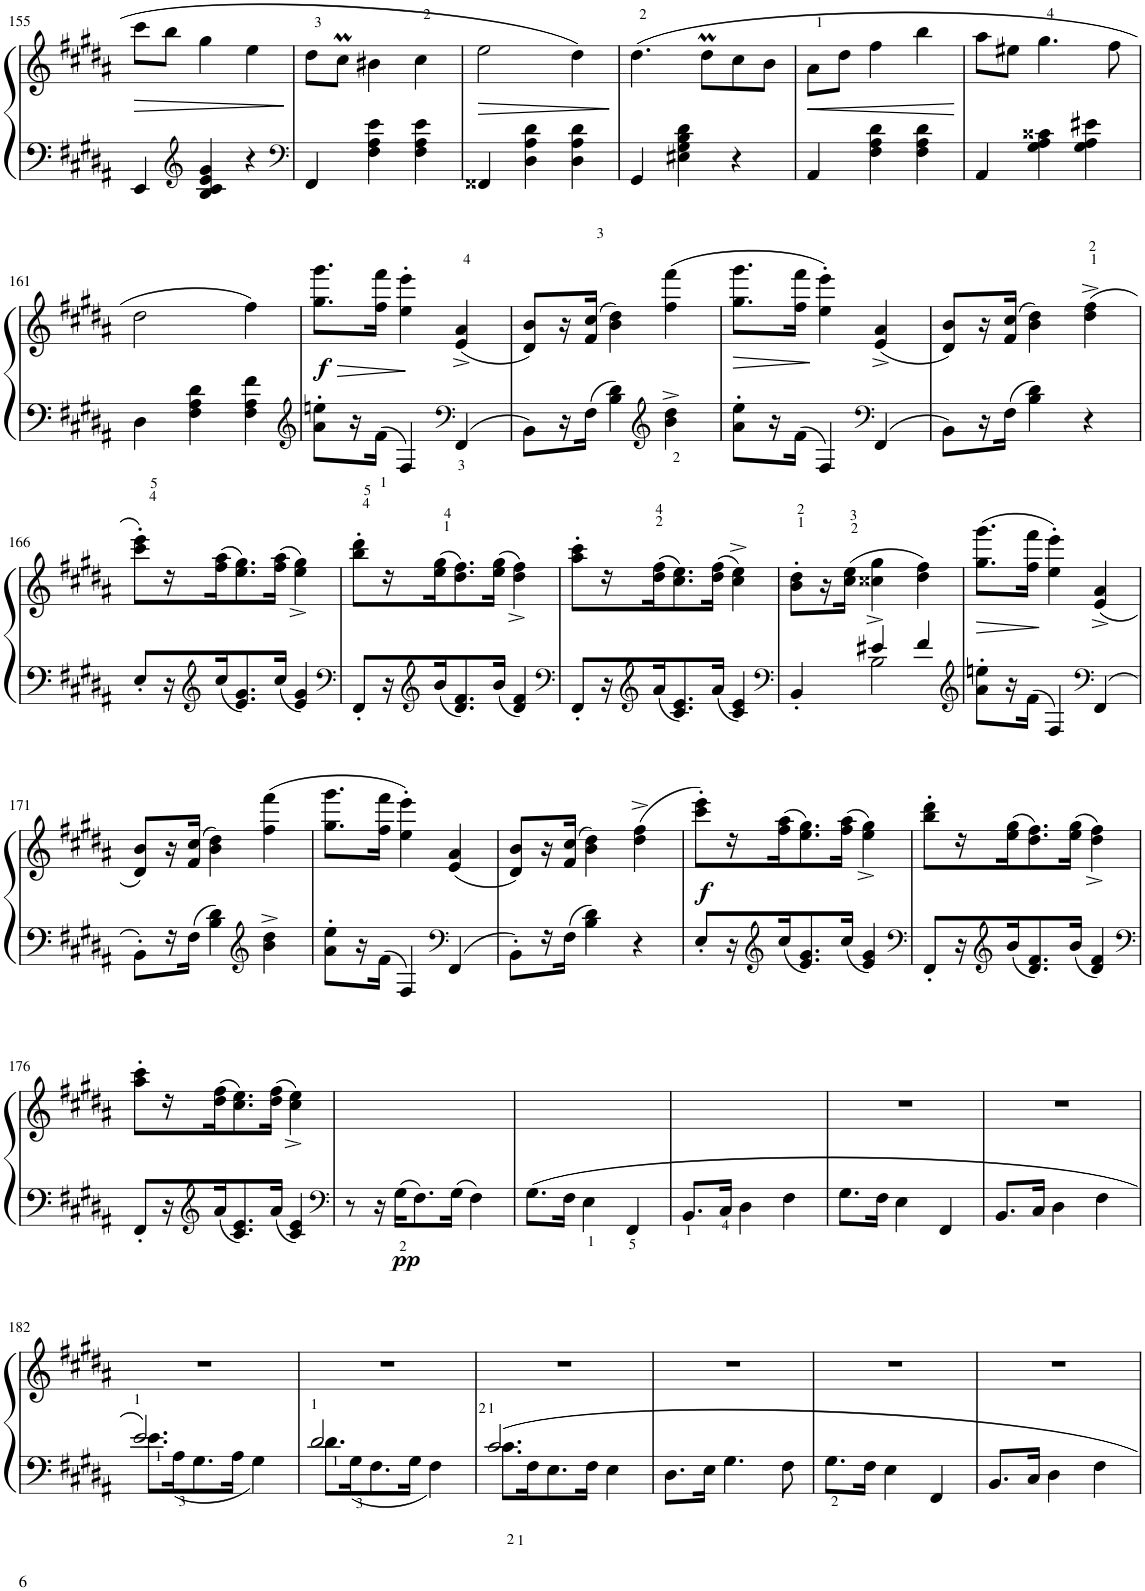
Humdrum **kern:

**kern	**kern	**dynam
*part1	*part1	*part1
*staff2	*staff1	*staff1/2
*I"Part 1	*	*
!!LO:PB:g=z
*clefF4	*clefG2	*
*k[f#c#g#d#a#]	*k[f#c#g#d#a#]	*
*M3/4	*M3/4	*
=155	=155	=155
!	!	!LO:HP:b
4EE/	8ccc#\L	>
.	8bb\J	.
*clefG2	*	*
4B/ 4c#/ 4e/ 4g#/	4gg#\	.
4r	4ee\	.
.	.	]
=156	=156	=156
*clefF4	*	*
4FF#/	8dd#\L	.
.	8cc#M\J	.
4F#\ 4A#\ 4e\	4b#X\	.
4F#\ 4A#\ 4e\	4cc#\	.
=157	=157	=157
!	!	!LO:HP:b
4FF##X/	2ee\	>
4D#\ 4A#\ 4d#\	.	.
4D#\ 4A#\ 4d#\	4dd#\	.
.	.	]
=158	=158	=158
4GG#/	(4.dd#\	.
4E#X\ 4G#\ 4B\ 4d#\	.	.
.	8dd#m\L	.
4r	8cc#\	.
.	8b\J	.
=159	=159	=159
!	!	!LO:HP:b
4AA#/	8a#\L	<
.	8dd#\J	.
4F#\ 4A#\ 4d#\	4ff#\	.
4F#\ 4A#\ 4d#\	4bb\	.
.	.	[
=160	=160	=160
4AA#/	8aa#\L	.
.	8ee#X\J	.
4G#\ 4A#\ 4c##X\	4.gg#\	.
4G#\ 4A#\ 4e#X\	.	.
.	8ff#\	.
!!LO:LB:g=z
=161	=161	=161
4D#\	2dd#\	.
4F#\ 4A#\ 4d#\	.	.
4F#\ 4A#\ 4f#\	4ff#\)	.
=162	=162	=162
*clefG2	*	*
!	!	!LO:HP:b
!	!	!LO:DY:n=1:b
8a#\' 8een\'L	8.gg#\ 8.ggg#\L	> f
16r	.	.
16f#<\JJ	16ff#\ 16fff#\Jk	.
4F#/	4ee\' 4eee\'	.
*clefF4	*	*
4FF#/	(4e/^ 4a#/^	]
=163	=163	=163
8BB\L	8d#/ 8b/L)	.
16r	16r	.
16F#\JJ	(16f#/ 16cc#/JJ	.
4B\ 4d#\	4b\ 4dd#\)	.
*clefG2	*	*
4b\<^ 4dd#\<^	(4ff#\ 4fff#\	.
=164	=164	=164
!	!	!LO:HP:b
8a#\' 8ee\'L	8.gg#\ 8.ggg#\L	>
16r	.	.
16f#\JJ	16ff#\ 16fff#\Jk	.
4F#/	4ee\' 4eee\')	]
*clefF4	*	*
4FF#/	(4e/^ 4a#/^	.
=165	=165	=165
8BB\L	8d#/ 8b/L)	.
16r	16r	.
16F#\JJ	(16f#/ 16cc#/JJ	.
4B\ 4d#\	4b\ 4dd#\)	.
4r	(4dd#\^ 4ff#\^	.
!!LO:LB:g=z
=166	=166	=166
8E'/L	8ccc#\' 8eee\'L)	.
16r	16r	.
*clefG2	*	*
16cc#/J	(16ff#\ 16aa#\J	.
8.e/ 8.g#/	8.ee\ 8.gg#\)	.
16cc#/Jk	(16ff#\ 16aa#\Jk	.
4e/ 4g#/	4ee\^< 4gg#\^<)	.
=167	=167	=167
*clefF4	*	*
8FF#'/L	8bb\' 8ddd#\'L	.
16r	16r	.
*clefG2	*	*
16b/J	(16ee\ 16gg#\J	.
8.d#/ 8.f#/	8.dd#\ 8.ff#\)	.
16b/Jk	(16ee\ 16gg#\Jk	.
4d#/ 4f#/	4dd#\^< 4ff#\^<)	.
=168	=168	=168
*clefF4	*	*
8FF#'/L	8aa#\' 8ccc#\'L	.
16r	16r	.
*clefG2	*	*
16a#/J	(16dd#\ 16ff#\J	.
8.c#/ 8.e/	8.cc#\ 8.ee\)	.
16a#/Jk	(16dd#\ 16ff#\Jk	.
4c#/ 4e/	4cc#\^ 4ee\^)	.
=169	=169	=169
*clefF4	*	*
*^	*	*
4BB'/	4ryy	8b\' 8dd#\'L	.
.	.	16r	.
.	.	(16cc#\ 16ee\JJ	.
4e#X/	2B\	4cc##X\^< 4gg#\^<	.
4f#/	.	4dd#\ 4ff#\)	.
*v	*v	*	*
=170	=170	=170
*clefG2	*	*
!	!	!LO:HP:b
8a#\' 8een\'L	(8.gg#\ 8.ggg#\L	>
16r	.	.
16f#\JJ	16ff#\ 16fff#\Jk	.
4F#/	4ee\' 4eee\')	]
*clefF4	*	*
4FF#/	(4e/^ 4a#/^	.
!!LO:LB:g=z
=171	=171	=171
8BB'\L	8d#/ 8b/L)	.
16r	16r	.
16F#\JJ	(16f#/ 16cc#/JJ	.
4B\ 4d#\	4b\ 4dd#\)	.
*clefG2	*	*
4b\^ 4dd#\^	(4ff#\ 4fff#\	.
=172	=172	=172
8a#\' 8ee\'L	8.gg#\ 8.ggg#\L	.
16r	.	.
16f#\JJ	16ff#\ 16fff#\Jk	.
4F#/	4ee\' 4eee\')	.
*clefF4	*	*
4FF#/	(4e/ 4a#/	.
=173	=173	=173
8BB'\L	8d#/ 8b/L)	.
16r	16r	.
16F#\JJ	(16f#/ 16cc#/JJ	.
4B\ 4d#\	4b\ 4dd#\)	.
4r	(4dd#\^ 4ff#\^	.
=174	=174	=174
!	!	!LO:DY:b
8E'/L	8ccc#\' 8eee\'L)	f
16r	16r	.
*clefG2	*	*
16cc#/J	(16ff#\ 16aa#\J	.
8.e/ 8.g#/	8.ee\ 8.gg#\)	.
16cc#/Jk	(16ff#\ 16aa#\Jk	.
4e/ 4g#/	4ee\^< 4gg#\^<)	.
=175	=175	=175
*clefF4	*	*
8FF#'/L	8bb\' 8ddd#\'L	.
16r	16r	.
*clefG2	*	*
16b/J	(16ee\ 16gg#\J	.
8.d#/ 8.f#/	8.dd#\ 8.ff#\)	.
16b/Jk	(16ee\ 16gg#\Jk	.
4d#/ 4f#/	4dd#\^< 4ff#\^<)	.
!!LO:LB:g=z
=176	=176	=176
*clefF4	*	*
8FF#'/L	8aa#\' 8ccc#\'L	.
16r	16r	.
*clefG2	*	*
16a#/J	(16dd#\ 16ff#\J	.
8.c#/ 8.e/	8.cc#\ 8.ee\)	.
16a#/Jk	(16dd#\ 16ff#\Jk	.
4c#/ 4e/	4cc#\^< 4ee\^<)	.
=177	=177	=177
*clefF4	*	*
8r	2.ryy	.
16r	.	.
!	!	!LO:DY:b=2
16G#<\KL	.	pp
8.F#\	.	.
16G#\Jk	.	.
4F#\	.	.
=178	=178	=178
8.G#\L	2.ryy	.
16F#\Jk	.	.
4E<\	.	.
4FF#/	.	.
=179	=179	=179
8.BB/L	2.ryy	.
16C#/Jk	.	.
4D#\	.	.
4F#\	.	.
=180	=180	=180
8.G#\L	2.r	.
16F#\Jk	.	.
4E\	.	.
4FF#/	.	.
=181	=181	=181
8.BB/L	2.r	.
16C#/Jk	.	.
4D#\	.	.
4F#\	.	.
!!LO:LB:g=z
=182	=182	=182
*^	*	*
2.e/	8.e\L	2.r	.
.	16A#\K	.	.
.	8.G#\	.	.
.	16A#\Jk	.	.
.	4G#\	.	.
=183	=183	=183	=183
2.d#/	8.d#\L	2.r	.
.	16G#\K	.	.
.	8.F#\	.	.
.	16G#\Jk	.	.
.	4F#\	.	.
=184	=184	=184	=184
2.c#/	8.c#<<\L	2.r	.
.	16F#\K	.	.
.	8.E\	.	.
.	16F#\Jk	.	.
.	4E\	.	.
*v	*v	*	*
=185	=185	=185
8.D#\L	2.r	.
16E\Jk	.	.
4.G#\	.	.
8F#\	.	.
=186	=186	=186
8.G#\L	2.r	.
16F#\Jk	.	.
4E\	.	.
4FF#/	.	.
=187	=187	=187
8.BB/L	2.r	.
16C#/Jk	.	.
4D#\	.	.
4F#\	.	.
=	=	=
*-	*-	*-
